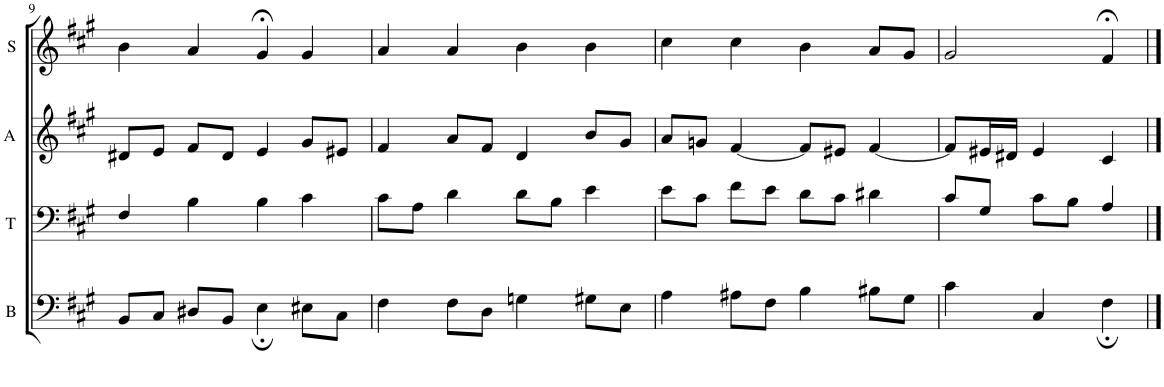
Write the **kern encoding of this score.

**kern	**kern	**kern	**kern
*part4	*part3	*part2	*part1
*staff4	*staff3	*staff2	*staff1
*I"B	*I"T	*I"A	*I"S
*I'B	*I'T	*I'A	*I'S
!!LO:PB:g=z
*clefF4	*clefF4	*clefG2	*clefG2
*k[f#c#g#]	*k[f#c#g#]	*k[f#c#g#]	*k[f#c#g#]
*M4/4	*M4/4	*M4/4	*M4/4
=9	=9	=9	=9
8BB/L	4F#/	8d#X/L	4b\
8C#/J	.	8e/J	.
8D#X/L	4B\	8f#/L	4a/
8BB/J	.	8d#/J	.
4E;\	4B\	4e/	4g#;</
8E#X\L	4c#\	8g#/L	4g#/
8C#\J	.	8e#X/J	.
=10	=10	=10	=10
4F#\	8c#\L	4f#/	4a/
.	8A\J	.	.
8F#\L	4d\	8a/L	4a/
8D\J	.	8f#/J	.
4Gn\	8d\L	4d/	4b\
.	8B\J	.	.
8G#X\L	4e\	8b/L	4b\
8E\J	.	8g#/J	.
=11	=11	=11	=11
4A\	8e\L	8a/L	4cc#\
.	8c#\J	8gn/J	.
8A#X\L	8f#\L	[4f#/	4cc#\
8F#\J	8e\J	.	.
4B\	8d\L	8f#/L]	4b\
.	8c#\J	8e#X/J	.
8B#X\L	4d#X\	[4f#/	8a/L
8G#\J	.	.	8g#/J
=12	=12	=12	=12
4c#\	8c#/L	8f#/L]	2g#/
.	8G#/J	16e#X/L	.
.	.	16d#X/JJ	.
4C#/	8c#\L	4e#/	.
.	8B\J	.	.
4F#;\	4A/	4c#/	4f#;</
==	==	==	==
*-	*-	*-	*-
